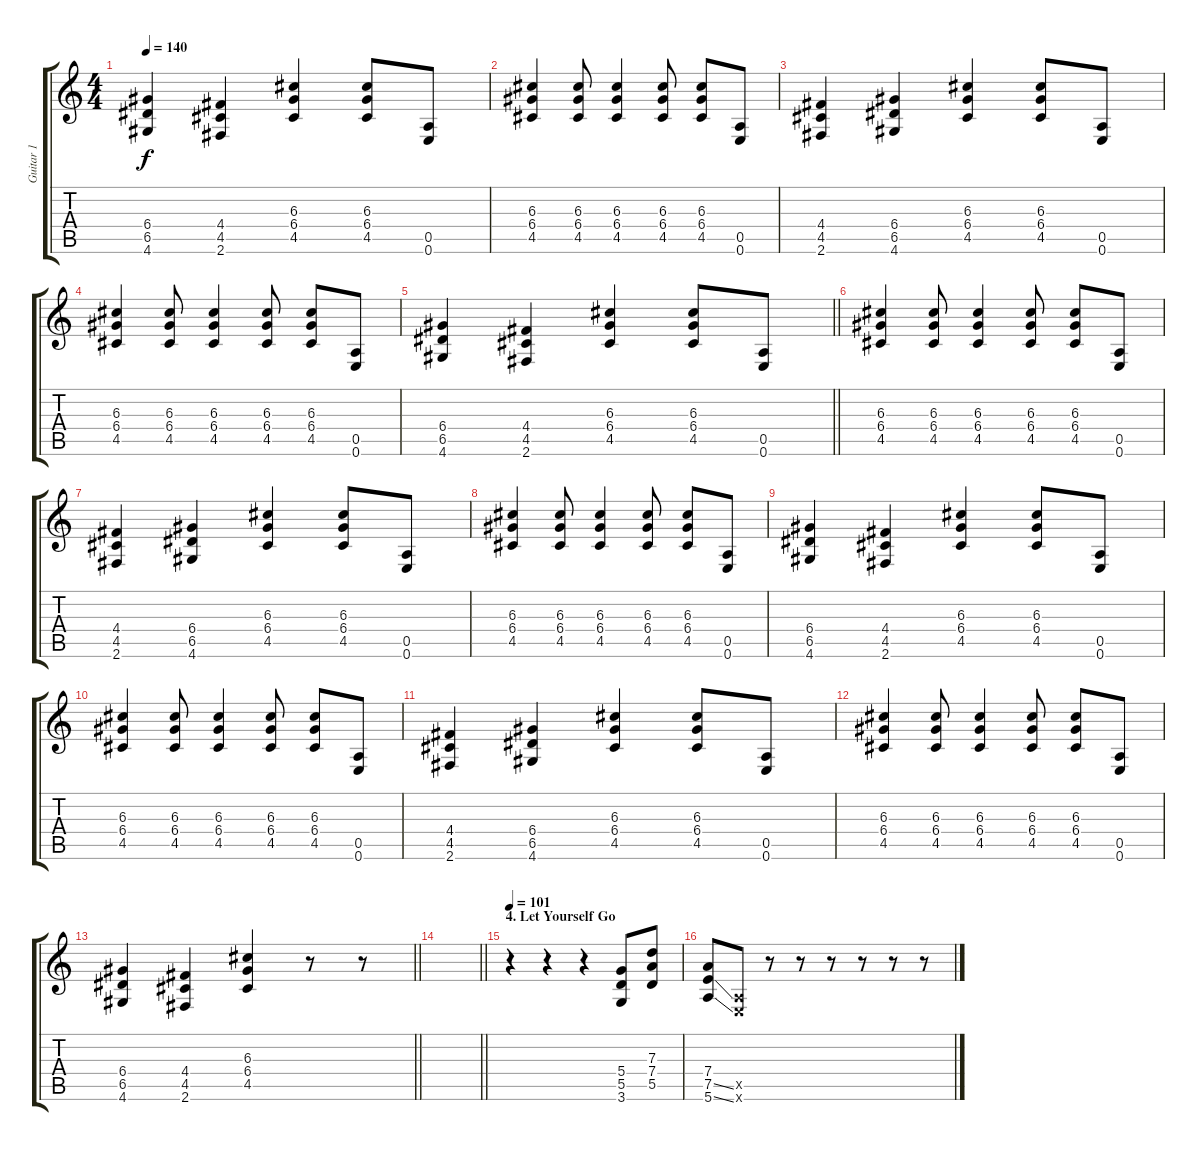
\track ("Guitar 1" "Guitar 1") {instrument overdrivenguitar}
\staff {score tabs}
\tuning (E4 B3 G3 D3 A2 E2) {hide}
\ts (4 4)
\tempo 140
\clef g2
\ks c
(6.4 6.5 4.6).4{dy f} (4.4 4.5 2.6).4 (6.3 6.4 4.5).4 (6.3 6.4 4.5).8 (0.5 0.6).8 |
(6.3 6.4 4.5).4 (6.3 6.4 4.5).8 (6.3 6.4 4.5).4 (6.3 6.4 4.5).8 (6.3 6.4 4.5).8 (0.5 0.6).8 |
(4.4 4.5 2.6).4 (6.4 6.5 4.6).4 (6.3 6.4 4.5).4 (6.3 6.4 4.5).8 (0.5 0.6).8 |
(6.3 6.4 4.5).4 (6.3 6.4 4.5).8 (6.3 6.4 4.5).4 (6.3 6.4 4.5).8 (6.3 6.4 4.5).8 (0.5 0.6).8 |
\barLineRight lightlight
(6.4 6.5 4.6).4 (4.4 4.5 2.6).4 (6.3 6.4 4.5).4 (6.3 6.4 4.5).8 (0.5 0.6).8 |
(6.3 6.4 4.5).4 (6.3 6.4 4.5).8 (6.3 6.4 4.5).4 (6.3 6.4 4.5).8 (6.3 6.4 4.5).8 (0.5 0.6).8 |
(4.4 4.5 2.6).4 (6.4 6.5 4.6).4 (6.3 6.4 4.5).4 (6.3 6.4 4.5).8 (0.5 0.6).8 |
(6.3 6.4 4.5).4 (6.3 6.4 4.5).8 (6.3 6.4 4.5).4 (6.3 6.4 4.5).8 (6.3 6.4 4.5).8 (0.5 0.6).8 |
(6.4 6.5 4.6).4 (4.4 4.5 2.6).4 (6.3 6.4 4.5).4 (6.3 6.4 4.5).8 (0.5 0.6).8 |
(6.3 6.4 4.5).4 (6.3 6.4 4.5).8 (6.3 6.4 4.5).4 (6.3 6.4 4.5).8 (6.3 6.4 4.5).8 (0.5 0.6).8 |
(4.4 4.5 2.6).4 (6.4 6.5 4.6).4 (6.3 6.4 4.5).4 (6.3 6.4 4.5).8 (0.5 0.6).8 |
(6.3 6.4 4.5).4 (6.3 6.4 4.5).8 (6.3 6.4 4.5).4 (6.3 6.4 4.5).8 (6.3 6.4 4.5).8 (0.5 0.6).8 |
\barLineRight lightlight
(6.4 6.5 4.6).4 (4.4 4.5 2.6).4 (6.3 6.4 4.5).4 r.8 r.8 |
\barLineRight lightlight
|
\section ("" "4. Let Yourself Go")
\tempo 101
r.4 r.4 r.4 (5.4 5.5 3.6).8 (7.3 7.4 5.5).8 |
(7.4 7.5{ss} 5.6{ss}).8 (0.5{x} 0.6{x}).8 r.8 r.8 r.8 r.8 r.8 r.8
